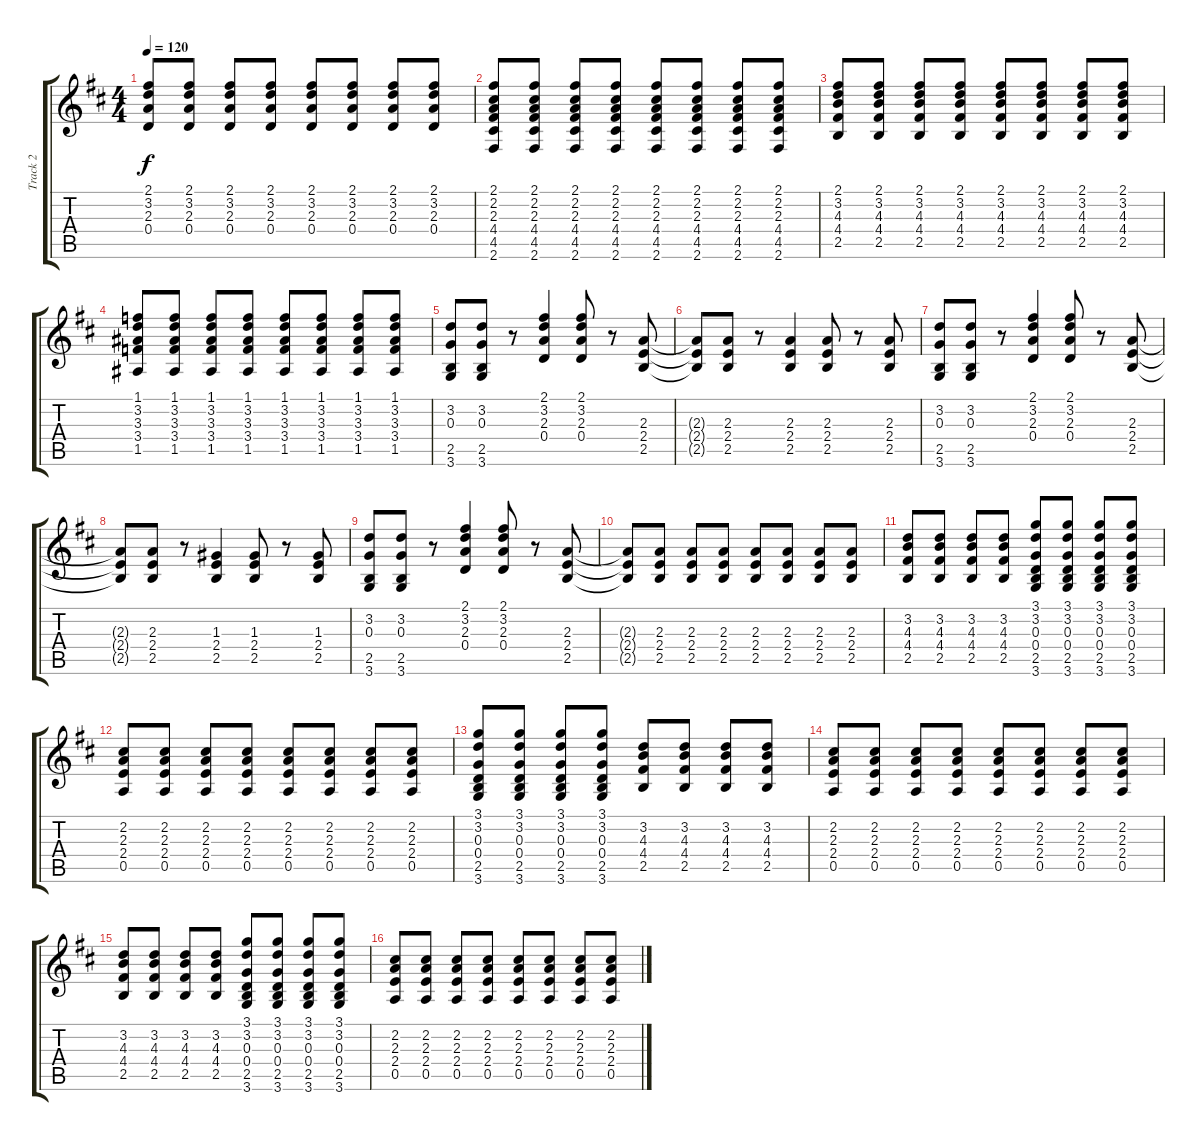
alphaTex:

\track ("Track 2" "Track 2") {instrument electricguitarmuted}
\staff {score tabs}
\tuning (E4 B3 G3 D3 A2 E2) {hide}
\ts (4 4)
\tempo 120
\clef g2
\ks d
(2.1 3.2 2.3 0.4).8{dy f} (2.1 3.2 2.3 0.4).8 (2.1 3.2 2.3 0.4).8 (2.1 3.2 2.3 0.4).8 (2.1 3.2 2.3 0.4).8 (2.1 3.2 2.3 0.4).8 (2.1 3.2 2.3 0.4).8 (2.1 3.2 2.3 0.4).8 |
(2.1 2.2 2.3 4.4 4.5 2.6).8 (2.1 2.2 2.3 4.4 4.5 2.6).8 (2.1 2.2 2.3 4.4 4.5 2.6).8 (2.1 2.2 2.3 4.4 4.5 2.6).8 (2.1 2.2 2.3 4.4 4.5 2.6).8 (2.1 2.2 2.3 4.4 4.5 2.6).8 (2.1 2.2 2.3 4.4 4.5 2.6).8 (2.1 2.2 2.3 4.4 4.5 2.6).8 |
(2.1 3.2 4.3 4.4 2.5).8 (2.1 3.2 4.3 4.4 2.5).8 (2.1 3.2 4.3 4.4 2.5).8 (2.1 3.2 4.3 4.4 2.5).8 (2.1 3.2 4.3 4.4 2.5).8 (2.1 3.2 4.3 4.4 2.5).8 (2.1 3.2 4.3 4.4 2.5).8 (2.1 3.2 4.3 4.4 2.5).8 |
(1.1 3.2 3.3 3.4 1.5).8 (1.1 3.2 3.3 3.4 1.5).8 (1.1 3.2 3.3 3.4 1.5).8 (1.1 3.2 3.3 3.4 1.5).8 (1.1 3.2 3.3 3.4 1.5).8 (1.1 3.2 3.3 3.4 1.5).8 (1.1 3.2 3.3 3.4 1.5).8 (1.1 3.2 3.3 3.4 1.5).8 |
(3.2 0.3 2.5 3.6).8 (3.2 0.3 2.5 3.6).8 r.8 (2.1 3.2 2.3 0.4).4 (2.1 3.2 2.3 0.4).8 r.8 (2.3 2.4 2.5).8 |
(2.3{t} 2.4{t} 2.5{t}).8 (2.3 2.4 2.5).8 r.8 (2.3 2.4 2.5).4 (2.3 2.4 2.5).8 r.8 (2.3 2.4 2.5).8 |
(3.2 0.3 2.5 3.6).8 (3.2 0.3 2.5 3.6).8 r.8 (2.1 3.2 2.3 0.4).4 (2.1 3.2 2.3 0.4).8 r.8 (2.3 2.4 2.5).8 |
(2.3{t} 2.4{t} 2.5{t}).8 (2.3 2.4 2.5).8 r.8 (1.3 2.4 2.5).4 (1.3 2.4 2.5).8 r.8 (1.3 2.4 2.5).8 |
(3.2 0.3 2.5 3.6).8 (3.2 0.3 2.5 3.6).8 r.8 (2.1 3.2 2.3 0.4).4 (2.1 3.2 2.3 0.4).8 r.8 (2.3 2.4 2.5).8 |
(2.3{t} 2.4{t} 2.5{t}).8 (2.3 2.4 2.5).8 (2.3 2.4 2.5).8 (2.3 2.4 2.5).8 (2.3 2.4 2.5).8 (2.3 2.4 2.5).8 (2.3 2.4 2.5).8 (2.3 2.4 2.5).8 |
(3.2 4.3 4.4 2.5).8 (3.2 4.3 4.4 2.5).8 (3.2 4.3 4.4 2.5).8 (3.2 4.3 4.4 2.5).8 (3.1 3.2 0.3 0.4 2.5 3.6).8 (3.1 3.2 0.3 0.4 2.5 3.6).8 (3.1 3.2 0.3 0.4 2.5 3.6).8 (3.1 3.2 0.3 0.4 2.5 3.6).8 |
(2.2 2.3 2.4 0.5).8 (2.2 2.3 2.4 0.5).8 (2.2 2.3 2.4 0.5).8 (2.2 2.3 2.4 0.5).8 (2.2 2.3 2.4 0.5).8 (2.2 2.3 2.4 0.5).8 (2.2 2.3 2.4 0.5).8 (2.2 2.3 2.4 0.5).8 |
(3.1 3.2 0.3 0.4 2.5 3.6).8 (3.1 3.2 0.3 0.4 2.5 3.6).8 (3.1 3.2 0.3 0.4 2.5 3.6).8 (3.1 3.2 0.3 0.4 2.5 3.6).8 (3.2 4.3 4.4 2.5).8 (3.2 4.3 4.4 2.5).8 (3.2 4.3 4.4 2.5).8 (3.2 4.3 4.4 2.5).8 |
(2.2 2.3 2.4 0.5).8 (2.2 2.3 2.4 0.5).8 (2.2 2.3 2.4 0.5).8 (2.2 2.3 2.4 0.5).8 (2.2 2.3 2.4 0.5).8 (2.2 2.3 2.4 0.5).8 (2.2 2.3 2.4 0.5).8 (2.2 2.3 2.4 0.5).8 |
(3.2 4.3 4.4 2.5).8 (3.2 4.3 4.4 2.5).8 (3.2 4.3 4.4 2.5).8 (3.2 4.3 4.4 2.5).8 (3.1 3.2 0.3 0.4 2.5 3.6).8 (3.1 3.2 0.3 0.4 2.5 3.6).8 (3.1 3.2 0.3 0.4 2.5 3.6).8 (3.1 3.2 0.3 0.4 2.5 3.6).8 |
(2.2 2.3 2.4 0.5).8 (2.2 2.3 2.4 0.5).8 (2.2 2.3 2.4 0.5).8 (2.2 2.3 2.4 0.5).8 (2.2 2.3 2.4 0.5).8 (2.2 2.3 2.4 0.5).8 (2.2 2.3 2.4 0.5).8 (2.2 2.3 2.4 0.5).8
